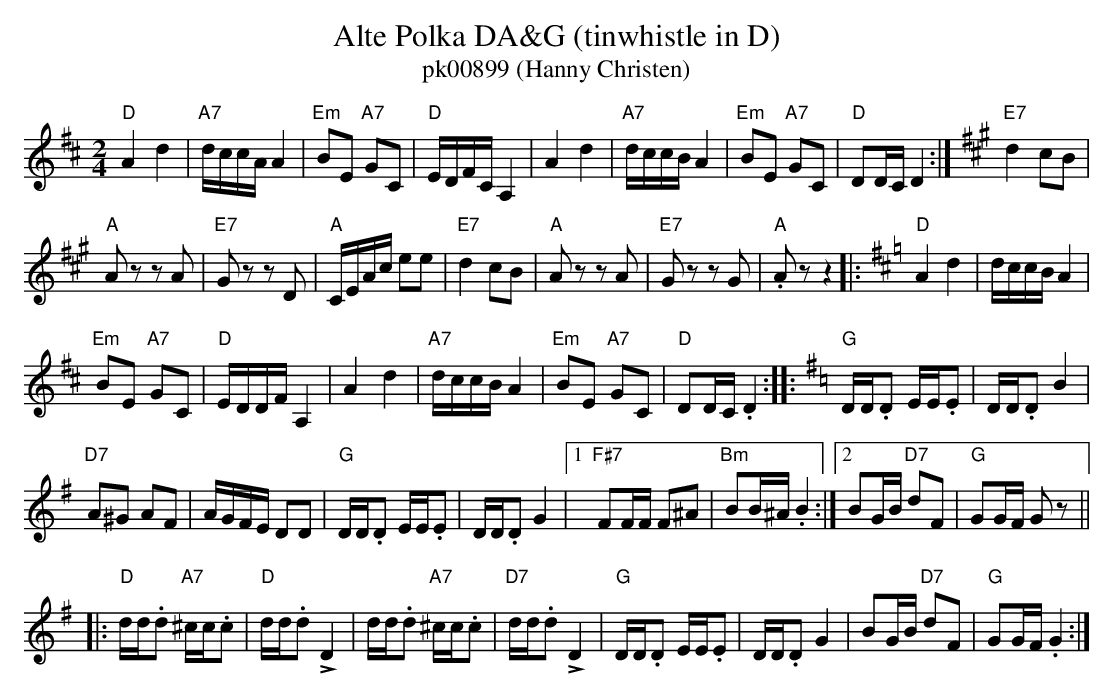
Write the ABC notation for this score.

X:1
T:Alte Polka DA&G (tinwhistle in D)
T:pk00899 (Hanny Christen)
M:2/4
L:1/16
K:D %%MIDI gchordon
"D"A4d4 | "A7"dccAA4 | "Em"B2E2 "A7"G2C2 | "D"EDFCA,4 | A4d4 | "A7"dccBA4 | "Em"B2E2 "A7"G2C2 | "D"D2DCD4 :| [K:A] "E7"d4c2B2 |
"A"A2z2z2 A2 | "E7"G2z2z2 D2 | "A"CEAc e2e2 | "E7"d4c2B2 | "A"A2z2z2 A2 | "E7"G2z2z2 G2 | "A".A2z2z4 |: [K:D] "D"A4d4 | dccBA4 |
"Em"B2E2 "A7"G2C2 | "D"EDDFA,4 | A4d4 | "A7"dccBA4 | "Em"B2E2 "A7"G2C2 | "D"D2DC .D4 :: [K:G] "G"DD.D2 EE.E2 | DD.D2B4 |
"D7"A2^G2 A2F2 | AGFE D2D2 | "G"DD.D2 EE.E2 | DD.D2G4 |1 "F#7"F2FF F2^A2 | "Bm"B2B^A.B4 :|2 B2GB "D7"d2F2 | "G"G2GF G2z2 ||
|: "D"dd.d2 "A7"^cc.c2 | "D"dd.d2 !>!D4 | dd.d2 "A7"^cc.c2 | "D7"dd.d2 !>!D4 | "G"DD.D2 EE.E2 | DD.D2G4 | B2GB "D7"d2F2 | "G"G2GF .G4 :|
